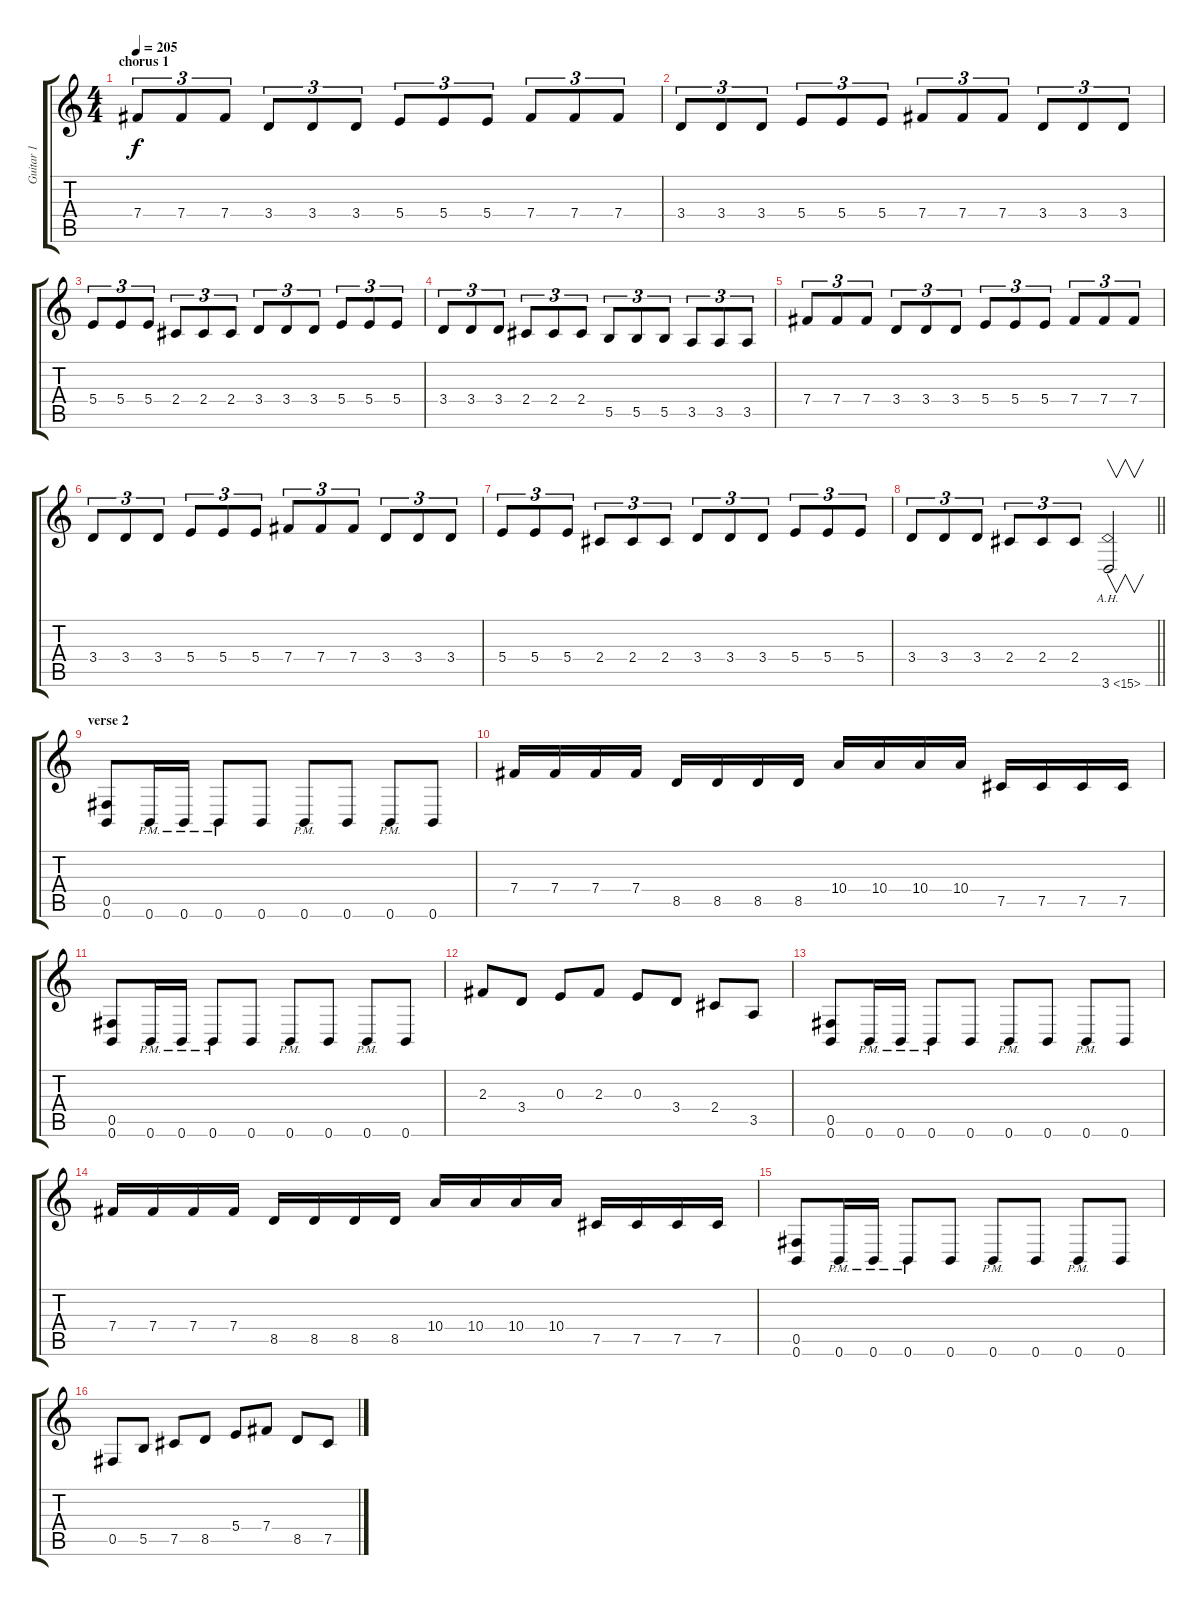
\track ("Guitar 1" "Guitar 1") {instrument distortionguitar}
\staff {score tabs}
\tuning (Db4 Ab3 E3 B2 Gb2 B1) {hide}
\ts (4 4)
\section ("" "chorus 1")
\tempo 205
\clef g2
\ks c
7.4.8{tu (3 2) dy f} 7.4.8{tu (3 2)} 7.4.8{tu (3 2)} 3.4.8{tu (3 2)} 3.4.8{tu (3 2)} 3.4.8{tu (3 2)} 5.4.8{tu (3 2)} 5.4.8{tu (3 2)} 5.4.8{tu (3 2)} 7.4.8{tu (3 2)} 7.4.8{tu (3 2)} 7.4.8{tu (3 2)} |
3.4.8{tu (3 2)} 3.4.8{tu (3 2)} 3.4.8{tu (3 2)} 5.4.8{tu (3 2)} 5.4.8{tu (3 2)} 5.4.8{tu (3 2)} 7.4.8{tu (3 2)} 7.4.8{tu (3 2)} 7.4.8{tu (3 2)} 3.4.8{tu (3 2)} 3.4.8{tu (3 2)} 3.4.8{tu (3 2)} |
5.4.8{tu (3 2)} 5.4.8{tu (3 2)} 5.4.8{tu (3 2)} 2.4.8{tu (3 2)} 2.4.8{tu (3 2)} 2.4.8{tu (3 2)} 3.4.8{tu (3 2)} 3.4.8{tu (3 2)} 3.4.8{tu (3 2)} 5.4.8{tu (3 2)} 5.4.8{tu (3 2)} 5.4.8{tu (3 2)} |
3.4.8{tu (3 2)} 3.4.8{tu (3 2)} 3.4.8{tu (3 2)} 2.4.8{tu (3 2)} 2.4.8{tu (3 2)} 2.4.8{tu (3 2)} 5.5.8{tu (3 2)} 5.5.8{tu (3 2)} 5.5.8{tu (3 2)} 3.5.8{tu (3 2)} 3.5.8{tu (3 2)} 3.5.8{tu (3 2)} |
7.4.8{tu (3 2)} 7.4.8{tu (3 2)} 7.4.8{tu (3 2)} 3.4.8{tu (3 2)} 3.4.8{tu (3 2)} 3.4.8{tu (3 2)} 5.4.8{tu (3 2)} 5.4.8{tu (3 2)} 5.4.8{tu (3 2)} 7.4.8{tu (3 2)} 7.4.8{tu (3 2)} 7.4.8{tu (3 2)} |
3.4.8{tu (3 2)} 3.4.8{tu (3 2)} 3.4.8{tu (3 2)} 5.4.8{tu (3 2)} 5.4.8{tu (3 2)} 5.4.8{tu (3 2)} 7.4.8{tu (3 2)} 7.4.8{tu (3 2)} 7.4.8{tu (3 2)} 3.4.8{tu (3 2)} 3.4.8{tu (3 2)} 3.4.8{tu (3 2)} |
5.4.8{tu (3 2)} 5.4.8{tu (3 2)} 5.4.8{tu (3 2)} 2.4.8{tu (3 2)} 2.4.8{tu (3 2)} 2.4.8{tu (3 2)} 3.4.8{tu (3 2)} 3.4.8{tu (3 2)} 3.4.8{tu (3 2)} 5.4.8{tu (3 2)} 5.4.8{tu (3 2)} 5.4.8{tu (3 2)} |
\barLineRight lightlight
3.4.8{tu (3 2)} 3.4.8{tu (3 2)} 3.4.8{tu (3 2)} 2.4.8{tu (3 2)} 2.4.8{tu (3 2)} 2.4.8{tu (3 2)} 3.6{ah 12}.2{v instrument guitarharmonics} |
\section ("" "verse 2")
(0.5 0.6).8{instrument distortionguitar} 0.6{pm}.16 0.6{pm}.16 0.6{pm}.8 0.6.8 0.6{pm}.8 0.6.8 0.6{pm}.8 0.6.8 |
7.4.16 7.4.16 7.4.16 7.4.16 8.5.16 8.5.16 8.5.16 8.5.16 10.4.16 10.4.16 10.4.16 10.4.16 7.5.16 7.5.16 7.5.16 7.5.16 |
(0.5 0.6).8 0.6{pm}.16 0.6{pm}.16 0.6{pm}.8 0.6.8 0.6{pm}.8 0.6.8 0.6{pm}.8 0.6.8 |
2.3.8 3.4.8 0.3.8 2.3.8 0.3.8 3.4.8 2.4.8 3.5.8 |
(0.5 0.6).8 0.6{pm}.16 0.6{pm}.16 0.6{pm}.8 0.6.8 0.6{pm}.8 0.6.8 0.6{pm}.8 0.6.8 |
7.4.16 7.4.16 7.4.16 7.4.16 8.5.16 8.5.16 8.5.16 8.5.16 10.4.16 10.4.16 10.4.16 10.4.16 7.5.16 7.5.16 7.5.16 7.5.16 |
(0.5 0.6).8 0.6{pm}.16 0.6{pm}.16 0.6{pm}.8 0.6.8 0.6{pm}.8 0.6.8 0.6{pm}.8 0.6.8 |
0.5.8 5.5.8 7.5.8 8.5.8 5.4.8 7.4.8 8.5.8 7.5.8
